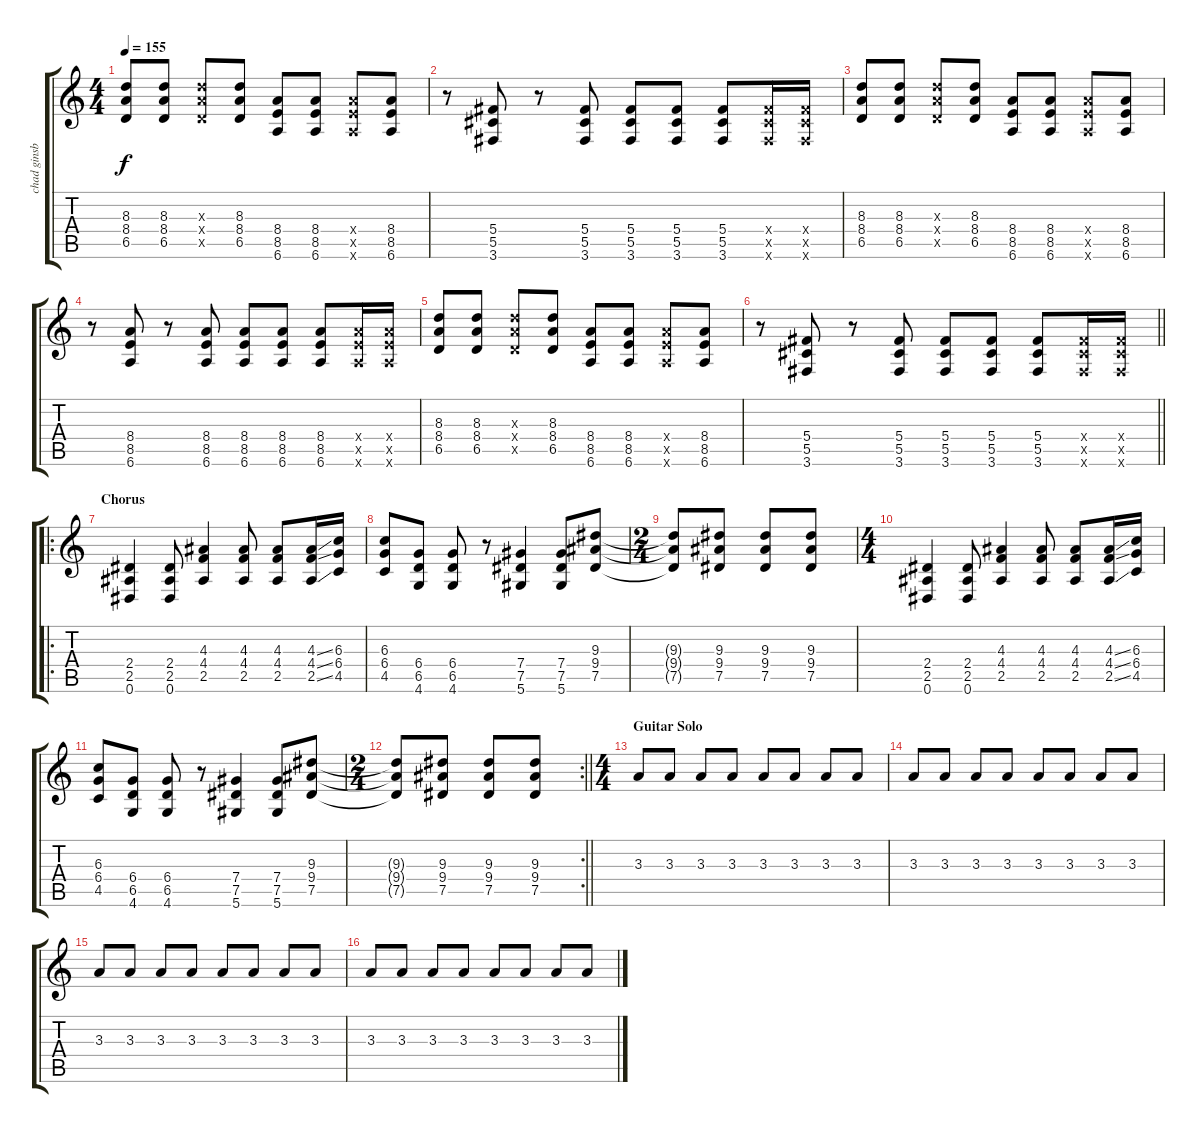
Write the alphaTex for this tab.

\track ("chad ginsburg 2" "chad ginsb") {instrument distortionguitar}
\staff {score tabs}
\tuning (Eb4 Bb3 Gb3 Db3 Ab2 Eb2) {hide}
\ts (4 4)
\tempo 155
\clef g2
\ks c
(8.3 8.4 6.5).8{dy f} (8.3 8.4 6.5).8 (8.3{x} 8.4{x} 6.5{x}).8 (8.3 8.4 6.5).8 (8.4 8.5 6.6).8 (8.4 8.5 6.6).8 (8.4{x} 8.5{x} 6.6{x}).8 (8.4 8.5 6.6).8 |
r.8 (5.4 5.5 3.6).8 r.8 (5.4 5.5 3.6).8 (5.4 5.5 3.6).8 (5.4 5.5 3.6).8 (5.4 5.5 3.6).8 (5.4{x} 5.5{x} 3.6{x}).16 (5.4{x} 5.5{x} 3.6{x}).16 |
(8.3 8.4 6.5).8 (8.3 8.4 6.5).8 (8.3{x} 8.4{x} 6.5{x}).8 (8.3 8.4 6.5).8 (8.4 8.5 6.6).8 (8.4 8.5 6.6).8 (8.4{x} 8.5{x} 6.6{x}).8 (8.4 8.5 6.6).8 |
r.8 (8.4 8.5 6.6).8 r.8 (8.4 8.5 6.6).8 (8.4 8.5 6.6).8 (8.4 8.5 6.6).8 (8.4 8.5 6.6).8 (8.4{x} 8.5{x} 6.6{x}).16 (8.4{x} 8.5{x} 6.6{x}).16 |
(8.3 8.4 6.5).8 (8.3 8.4 6.5).8 (8.3{x} 8.4{x} 6.5{x}).8 (8.3 8.4 6.5).8 (8.4 8.5 6.6).8 (8.4 8.5 6.6).8 (8.4{x} 8.5{x} 6.6{x}).8 (8.4 8.5 6.6).8 |
\barLineRight lightlight
r.8 (5.4 5.5 3.6).8 r.8 (5.4 5.5 3.6).8 (5.4 5.5 3.6).8 (5.4 5.5 3.6).8 (5.4 5.5 3.6).8 (5.4{x} 5.5{x} 3.6{x}).16 (5.4{x} 5.5{x} 3.6{x}).16 |
\ro
\section ("" "Chorus")
(2.4 2.5 0.6).4 (2.4 2.5 0.6).8 (4.3 4.4 2.5).4 (4.3 4.4 2.5).8 (4.3 4.4 2.5).8 (4.3{ss} 4.4{ss} 2.5{ss}).16 (6.3 6.4 4.5).16 |
(6.3 6.4 4.5).8 (6.4 6.5 4.6).8 (6.4 6.5 4.6).8 r.8 (7.4 7.5 5.6).4 (7.4 7.5 5.6).8 (9.3 9.4 7.5).8 |
\ts (2 4)
(9.3{t} 9.4{t} 7.5{t}).8 (9.3 9.4 7.5).8 (9.3 9.4 7.5).8 (9.3 9.4 7.5).8 |
\ts (4 4)
(2.4 2.5 0.6).4 (2.4 2.5 0.6).8 (4.3 4.4 2.5).4 (4.3 4.4 2.5).8 (4.3 4.4 2.5).8 (4.3{ss} 4.4{ss} 2.5{ss}).16 (6.3 6.4 4.5).16 |
(6.3 6.4 4.5).8 (6.4 6.5 4.6).8 (6.4 6.5 4.6).8 r.8 (7.4 7.5 5.6).4 (7.4 7.5 5.6).8 (9.3 9.4 7.5).8 |
\rc 2
\ts (2 4)
\barLineRight lightlight
(9.3{t} 9.4{t} 7.5{t}).8 (9.3 9.4 7.5).8 (9.3 9.4 7.5).8 (9.3 9.4 7.5).8 |
\ts (4 4)
\section ("" "Guitar Solo")
3.3.8 3.3.8 3.3.8 3.3.8 3.3.8 3.3.8 3.3.8 3.3.8 |
3.3.8 3.3.8 3.3.8 3.3.8 3.3.8 3.3.8 3.3.8 3.3.8 |
3.3.8 3.3.8 3.3.8 3.3.8 3.3.8 3.3.8 3.3.8 3.3.8 |
3.3.8 3.3.8 3.3.8 3.3.8 3.3.8 3.3.8 3.3.8 3.3.8
